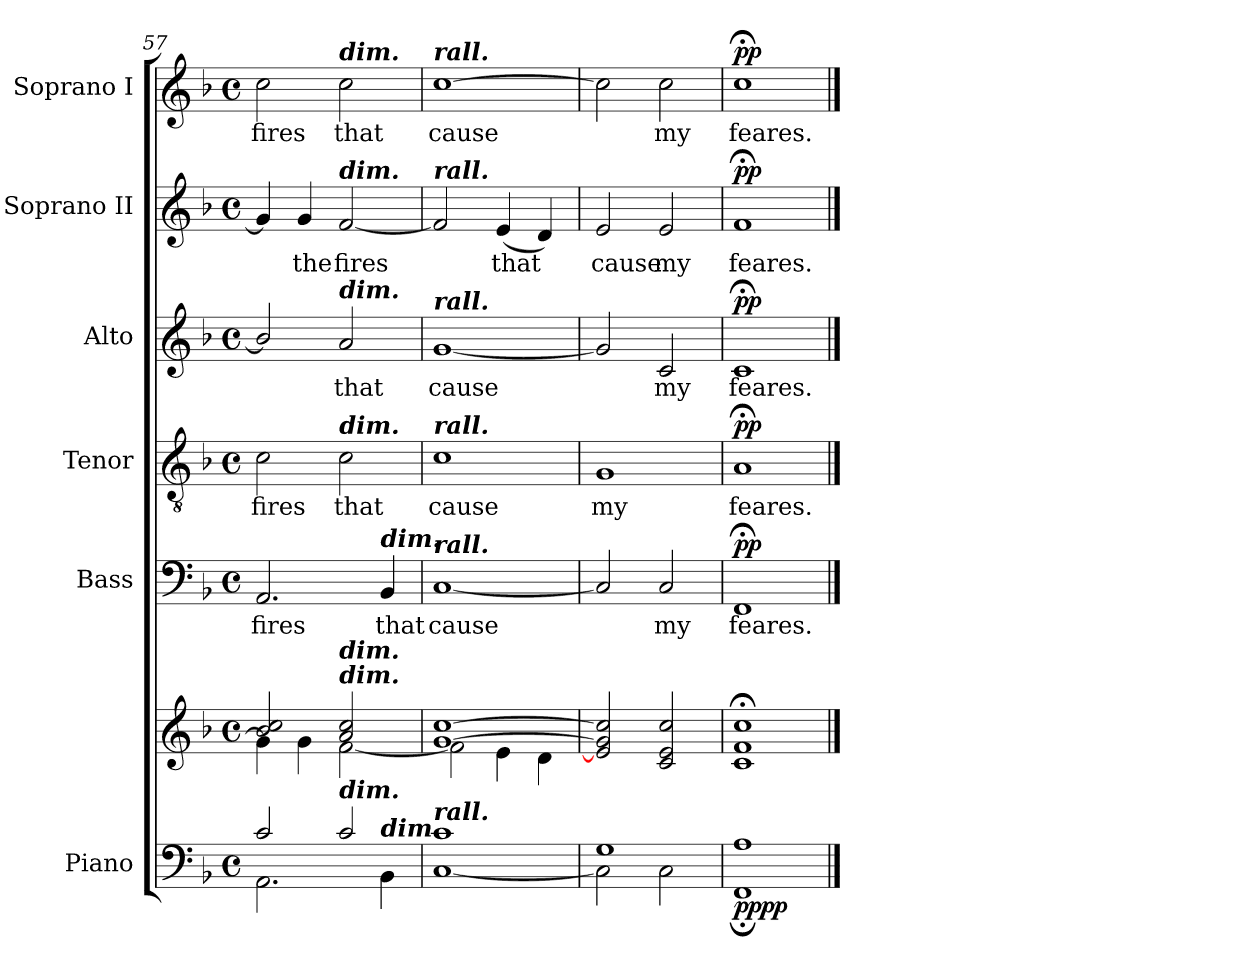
**kern	**kern	**dynam	**kern	**text	**dynam	**kern	**text	**dynam	**kern	**text	**dynam	**kern	**text	**dynam	**kern	**text	**dynam
*part6	*part6	*part6	*part5	*part5	*part5	*part4	*part4	*part4	*part3	*part3	*part3	*part2	*part2	*part2	*part1	*part1	*part1
*staff7	*staff6	*staff6/7	*staff5	*staff5	*staff5	*staff4	*staff4	*staff4	*staff3	*staff3	*staff3	*staff2	*staff2	*staff2	*staff1	*staff1	*staff1
*I"Piano	*	*	*I"Bass	*	*	*I"Tenor	*	*	*I"Alto	*	*	*I"Soprano II	*	*	*I"Soprano I	*	*
*	*	*	*I'B	*	*	*I'T	*	*	*I'A	*	*	*I'S II	*	*	*I'S I	*	*
*clefF4	*clefG2	*	*clefF4	*	*	*clefGv2	*	*	*clefG2	*	*	*clefG2	*	*	*clefG2	*	*
*k[b-]	*k[b-]	*	*k[b-]	*	*	*k[b-]	*	*	*k[b-]	*	*	*k[b-]	*	*	*k[b-]	*	*
*F:	*F:	*	*F:	*	*	*F:	*	*	*F:	*	*	*F:	*	*	*F:	*	*
*M4/4	*M4/4	*	*M4/4	*	*	*M4/4	*	*	*M4/4	*	*	*M4/4	*	*	*M4/4	*	*
*met(c)	*met(c)	*	*met(c)	*	*	*met(c)	*	*	*met(c)	*	*	*met(c)	*	*	*met(c)	*	*
=57	=57	=57	=57	=57	=57	=57	=57	=57	=57	=57	=57	=57	=57	=57	=57	=57	=57
*^	*^	*	*	*	*	*	*	*	*	*	*	*	*	*	*	*	*
!	!	!	!	!	!	!LO:LY:b	!	!	!LO:LY:b	!	!	!	!	!	!	!	!	!LO:LY:b	!
2c/	2.AA\	2b-/ 2cc/	4g\]	.	2.AA	fires	.	2c	fires	.	2b-/]	.	.	4g]	.	.	2cc	fires	.
!	!	!	!	!	!	!	!	!	!	!	!	!	!	!	!LO:LY:b	!	!	!	!
.	.	.	4g\	.	.	.	.	.	.	.	.	.	.	4g	the	.	.	.	.
!	!	!	!	!	!	!	!	!	!	!	!	!	!	!	!	!	!LO:TX:a:Bi:t=dim.	!	!
!	!	!	!	!	!	!	!	!	!	!	!	!	!	!LO:TX:a:Bi:t=dim.	!	!	!	!	!
!	!	!	!	!	!	!	!	!	!	!	!LO:TX:a:Bi:t=dim.	!	!	!	!	!	!	!	!
!	!	!	!	!	!	!	!	!LO:TX:a:Bi:t=dim.	!	!	!	!	!	!	!	!	!	!	!
!	!	!LO:TX:a:Bi:t=dim.	!	!	!	!	!	!	!	!	!	!	!	!	!	!	!	!	!
!	!	!LO:TX:a:Bi:t=dim.	!	!	!	!	!	!	!	!	!	!	!	!	!	!	!	!	!
!LO:TX:a:Bi:t=dim.	!	!	!	!	!	!	!	!	!	!	!	!	!	!	!	!	!	!	!
!	!	!	!	!	!	!	!	!	!LO:LY:b	!	!	!LO:LY:b	!	!	!LO:LY:b	!	!	!LO:LY:b	!
2c/	.	2a/ 2cc/	[2f\	.	.	.	.	2c	that	.	2a	that	.	[2f	fires	.	2cc	that	.
!	!	!	!	!	!LO:TX:a:Bi:t=dim.	!	!	!	!	!	!	!	!	!	!	!	!	!	!
!	!LO:TX:a:Bi:t=dim.	!	!	!	!	!	!	!	!	!	!	!	!	!	!	!	!	!	!
!	!	!	!	!	!	!LO:LY:b	!	!	!	!	!	!	!	!	!	!	!	!	!
.	4BB-\	.	.	.	4BB-	that	.	.	.	.	.	.	.	.	.	.	.	.	.
=58	=58	=58	=58	=58	=58	=58	=58	=58	=58	=58	=58	=58	=58	=58	=58	=58	=58	=58	=58
!	!	!	!	!	!	!	!	!	!	!	!	!	!	!	!	!	!LO:TX:a:Bi:t=rall.	!	!
!	!	!	!	!	!	!	!	!	!	!	!	!	!	!LO:TX:a:Bi:t=rall.	!	!	!	!	!
!	!	!	!	!	!	!	!	!	!	!	!LO:TX:a:Bi:t=rall.	!	!	!	!	!	!	!	!
!	!	!	!	!	!	!	!	!LO:TX:a:Bi:t=rall.	!	!	!	!	!	!	!	!	!	!	!
!	!	!	!	!	!LO:TX:a:Bi:t=rall.	!	!	!	!	!	!	!	!	!	!	!	!	!	!
!LO:TX:a:Bi:t=rall.	!	!	!	!	!	!	!	!	!	!	!	!	!	!	!	!	!	!	!
!	!	!	!	!	!	!LO:LY:b	!	!	!LO:LY:b	!	!	!LO:LY:b	!	!	!	!	!	!LO:LY:b	!
1c/	[1C\	[1g/ [1cc/	2f\]	.	[1C	cause	.	1c	cause	.	[1g	cause	.	2f]	.	.	[1cc	cause	.
!	!	!	!	!	!	!	!	!	!	!	!	!	!	!	!LO:LY:b	!	!	!	!
.	.	.	4e\	.	.	.	.	.	.	.	.	.	.	(<4e	that	.	.	.	.
.	.	.	4d\	.	.	.	.	.	.	.	.	.	.	4d)	.	.	.	.	.
=59	=59	=59	=59	=59	=59	=59	=59	=59	=59	=59	=59	=59	=59	=59	=59	=59	=59	=59	=59
!	!	!	!	!	!	!	!	!	!LO:LY:b	!	!	!	!	!	!LO:LY:b	!	!	!	!
1G/	2C\]	2e/] 2g/] 2cc/]	1ryy	.	2C]	.	.	1G	my	.	2g]	.	.	2e	cause	.	2cc]	.	.
!	!	!	!	!	!	!LO:LY:b	!	!	!	!	!	!LO:LY:b	!	!	!LO:LY:b	!	!	!LO:LY:b	!
.	2C\	2c/ 2e/ 2cc/	.	.	2C	my	.	.	.	.	2c	my	.	2e	my	.	2cc	my	.
=60	=60	=60	=60	=60	=60	=60	=60	=60	=60	=60	=60	=60	=60	=60	=60	=60	=60	=60	=60
!	!	!	!	!LO:DY:b=2	!	!LO:LY:b	!	!	!LO:LY:b	!	!	!LO:LY:b	!	!	!LO:LY:b	!	!	!LO:LY:b	!
!	!	!	!	!LO:DY:n=1:b	!	!	!LO:DY:b	!	!	!LO:DY:b	!	!	!LO:DY:b	!	!	!LO:DY:b	!	!	!LO:DY:b
1A/	1FF;\	1c/;< 1f/;< 1cc/;<	1ryy	pp pp	1FF;<	feares.	pp	1A;<	feares.	pp	1c;<	feares.	pp	1f;<	feares.	pp	1cc;<	feares.	pp
*v	*v	*	*	*	*	*	*	*	*	*	*	*	*	*	*	*	*	*	*
*	*v	*v	*	*	*	*	*	*	*	*	*	*	*	*	*	*	*	*
==	==	==	==	==	==	==	==	==	==	==	==	==	==	==	==	==	==
*-	*-	*-	*-	*-	*-	*-	*-	*-	*-	*-	*-	*-	*-	*-	*-	*-	*-
